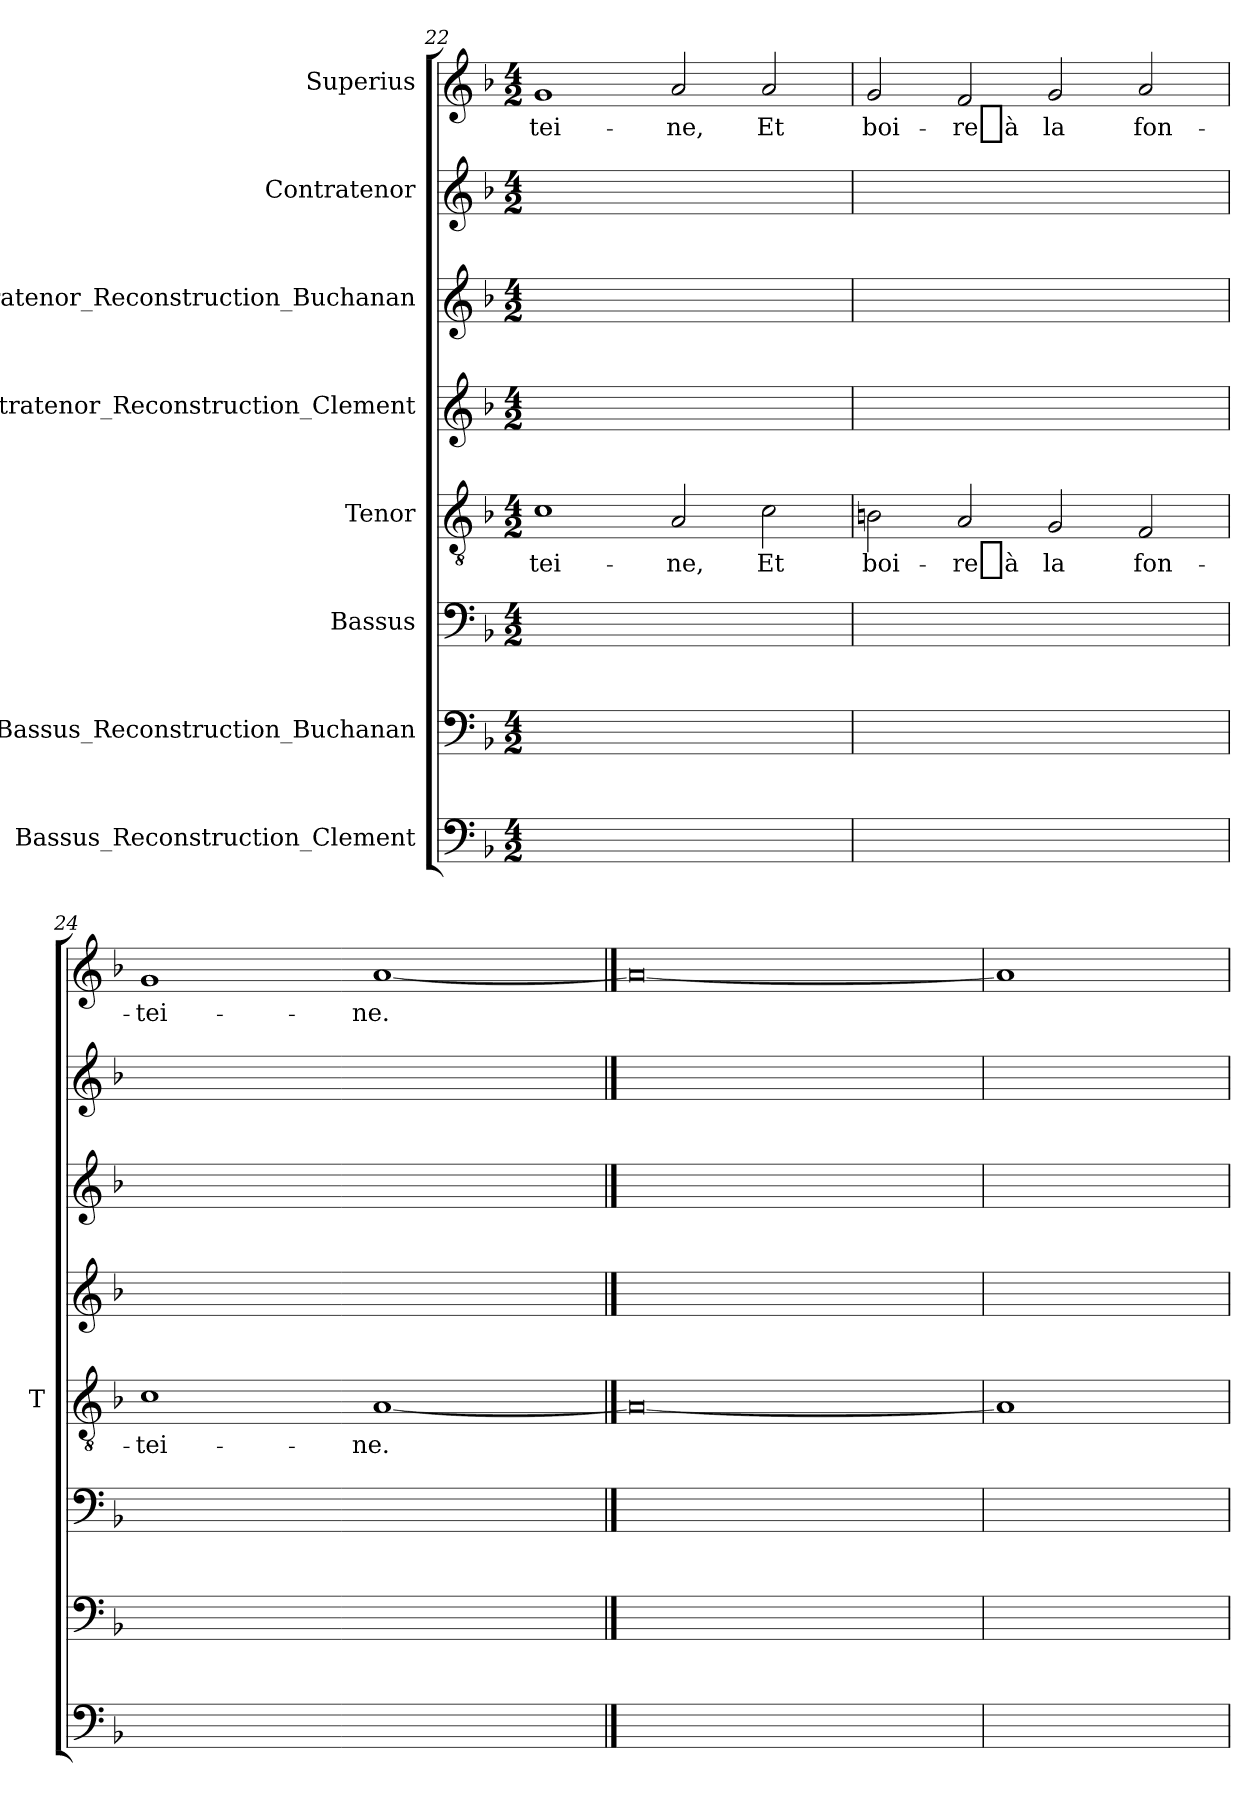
**kern	**kern	**kern	**kern	**text	**kern	**kern	**kern	**kern	**text
*part8	*part7	*part6	*part5	*part5	*part4	*part3	*part2	*part1	*part1
*staff8	*staff7	*staff6	*staff5	*staff5	*staff4	*staff3	*staff2	*staff1	*staff1
*I"Bassus_Reconstruction_Clement	*I"Bassus_Reconstruction_Buchanan	*I"Bassus	*I"Tenor	*	*I"Contratenor_Reconstruction_Clement	*I"Contratenor_Reconstruction_Buchanan	*I"Contratenor	*I"Superius	*
*	*	*	*I'T	*	*	*	*	*	*
*clefF4	*clefF4	*clefF4	*clefGv2	*	*clefG2	*clefG2	*clefG2	*clefG2	*
*k[b-]	*k[b-]	*k[b-]	*k[b-]	*	*k[b-]	*k[b-]	*k[b-]	*k[b-]	*
*M4/2	*M4/2	*M4/2	*M4/2	*	*M4/2	*M4/2	*M4/2	*M4/2	*
=22	=22	=22	=22	=22	=22	=22	=22	=22	=22
0ryy	0ryy	0ryy	1c	tei-	0ryy	0ryy	0ryy	1g	tei-
.	.	.	2A	-ne,	.	.	.	2a	-ne,
.	.	.	2c	-Et	.	.	.	2a	-Et
=23	=23	=23	=23	=23	=23	=23	=23	=23	=23
0ryy	0ryy	0ryy	2Bn	boi-	0ryy	0ryy	0ryy	2g	boi-
.	.	.	2A	-re_à	.	.	.	2f	-re_à
.	.	.	2G	-la	.	.	.	2g	-la
.	.	.	2F	fon-	.	.	.	2a	fon-
=24	=24	=24	=24	=24	=24	=24	=24	=24	=24
1ryy	1ryy	1ryy	1c	tei-	1ryy	1ryy	1ryy	1g	tei-
1ryy	1ryy	1ryy	[1A	-ne.	1ryy	1ryy	1ryy	[1a	-ne.
==25	==25	==25	==25	==25	==25	==25	==25	==25	==25
0ryy	0ryy	0ryy	0A_	.	0ryy	0ryy	0ryy	0a_	.
=26	=26	=26	=26	=26	=26	=26	=26	=26	=26
1ryy	1ryy	1ryy	1A]	.	1ryy	1ryy	1ryy	1a]	.
=	=	=	=	=	=	=	=	=	=
*-	*-	*-	*-	*-	*-	*-	*-	*-	*-
